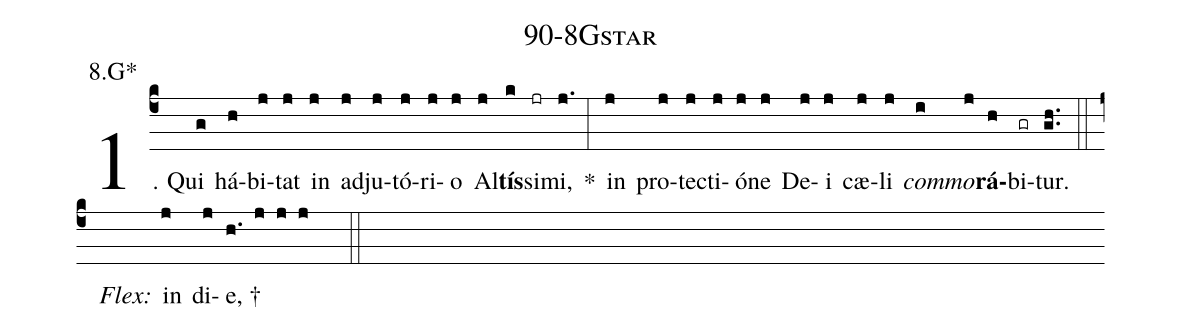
name: 90-8Gstar;
annotation: 8.G*;
%%
(c4)1. Qui(g) há(h)bi(j)tat(j) in(j) ad(j)ju(j)tó(j)ri(j)o(j) Al(j)<b>tís</b>(k)si(jr)mi,(j.) *(:) in(j) pro(j)tec(j)ti(j)ó(j)ne(j) De(j)i(j) cæ(j)li(j) <i>com</i>(i)<i>mo</i>(j)<b>rá</b>(h)bi(gr)tur.(gh..) (::)
<i>Flex:</i>()  in(j) di(j)e, †(h. j j j  ::)
